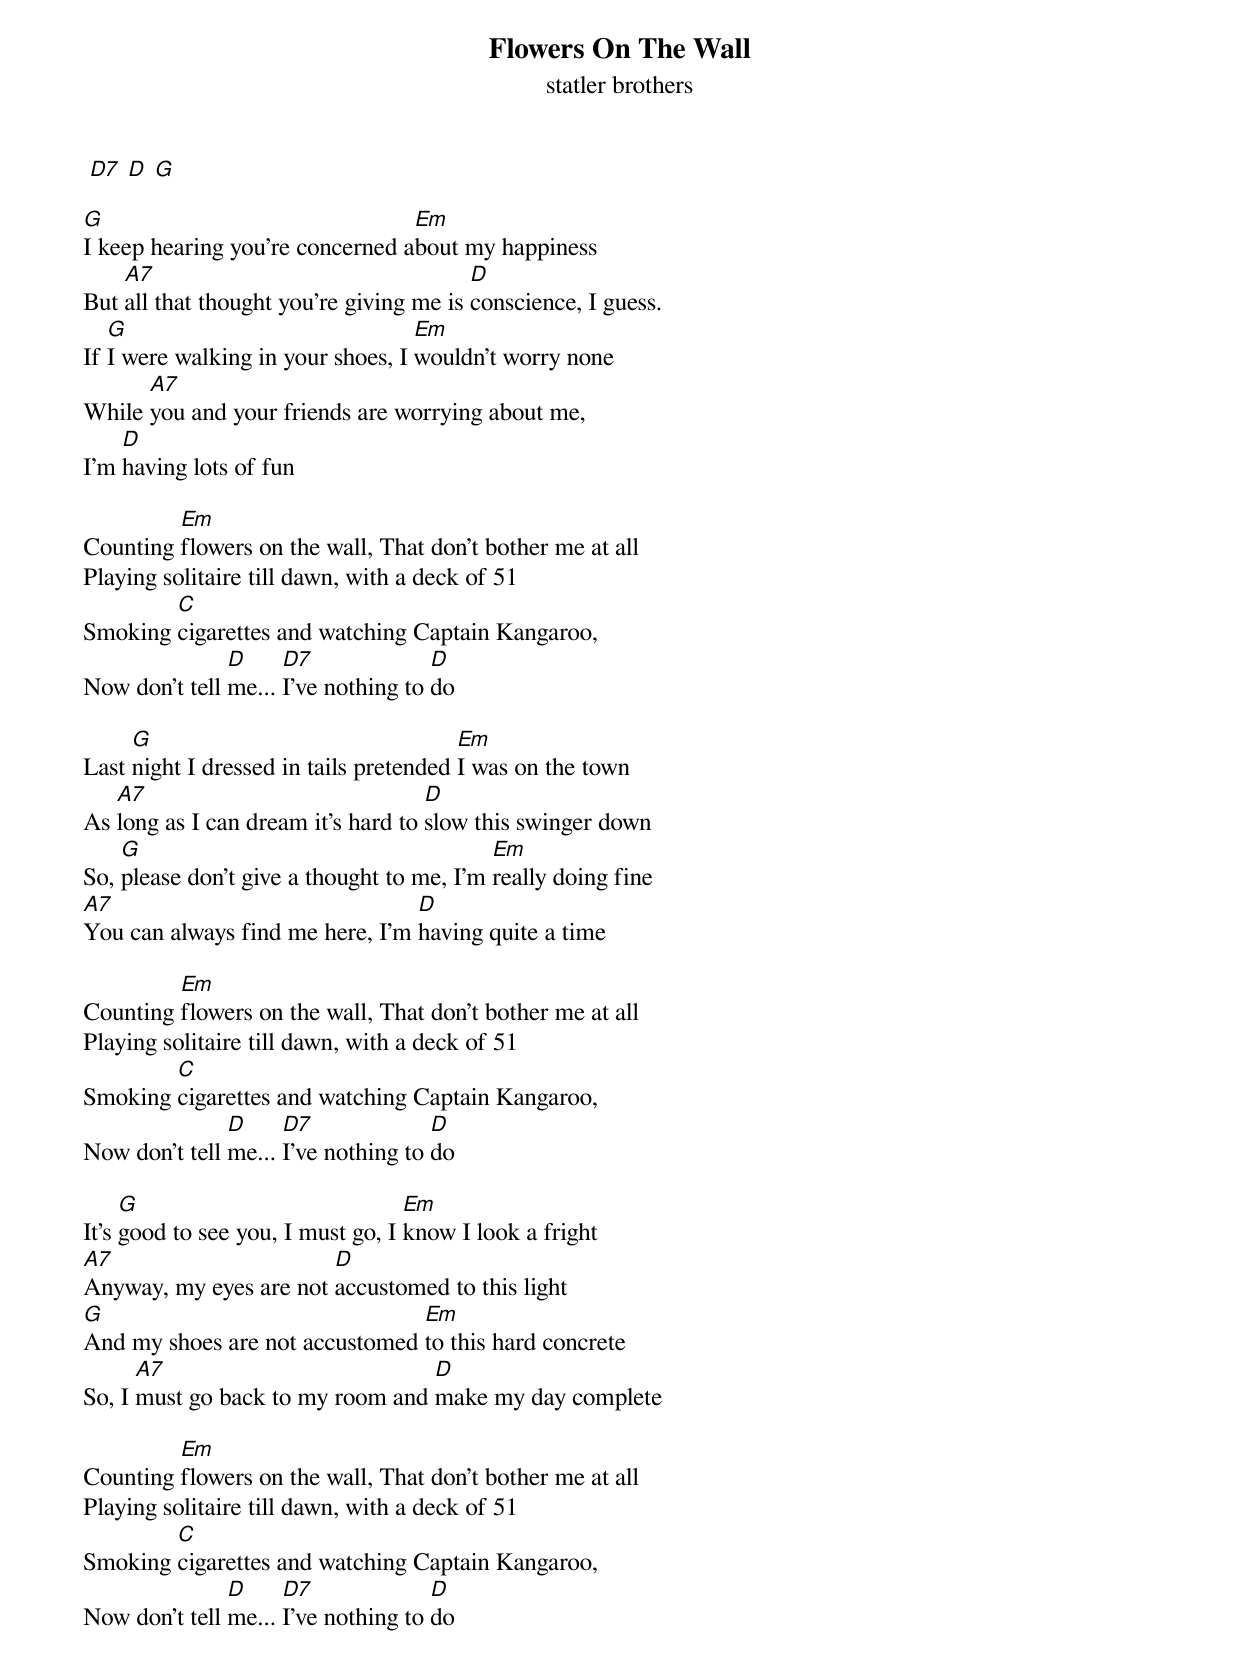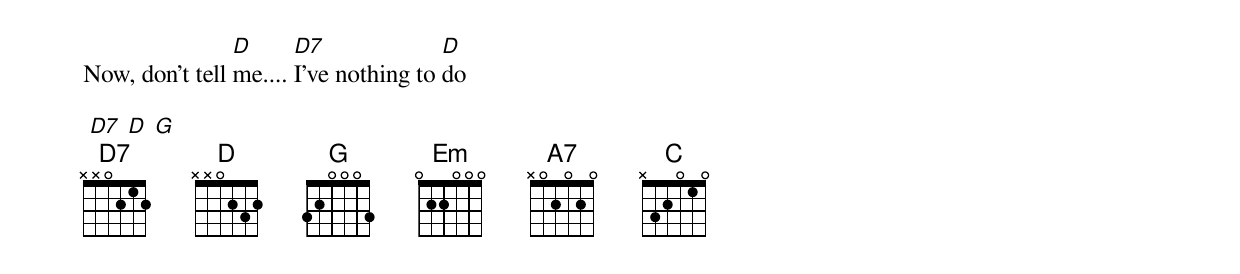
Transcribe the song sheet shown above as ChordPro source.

{title: Flowers On The Wall}
{subtitle: statler brothers}

 [D7] [D] [G]

[G]I keep hearing you're concerned a[Em]bout my happiness
But [A7]all that thought you're giving me is [D]conscience, I guess.
If [G]I were walking in your shoes, I [Em]wouldn't worry none
While [A7]you and your friends are worrying about me,
I'm [D]having lots of fun

Counting [Em]flowers on the wall, That don't bother me at all
Playing solitaire till dawn, with a deck of 51
Smoking [C]cigarettes and watching Captain Kangaroo,
Now don't tell [D]me... [D7]I've nothing to [D]do

Last [G]night I dressed in tails pretended [Em]I was on the town
As [A7]long as I can dream it's hard to [D]slow this swinger down
So, [G]please don't give a thought to me, I'm [Em]really doing fine
[A7]You can always find me here, I'm [D]having quite a time

Counting [Em]flowers on the wall, That don't bother me at all
Playing solitaire till dawn, with a deck of 51
Smoking [C]cigarettes and watching Captain Kangaroo,
Now don't tell [D]me... [D7]I've nothing to [D]do

It's [G]good to see you, I must go, I [Em]know I look a fright
[A7]Anyway, my eyes are not [D]accustomed to this light
[G]And my shoes are not accustomed [Em]to this hard concrete
So, I [A7]must go back to my room and [D]make my day complete

Counting [Em]flowers on the wall, That don't bother me at all
Playing solitaire till dawn, with a deck of 51
Smoking [C]cigarettes and watching Captain Kangaroo,
Now don't tell [D]me... [D7]I've nothing to [D]do

Now, don't tell [D]me.... [D7]I've nothing to [D]do

 [D7] [D] [G]
